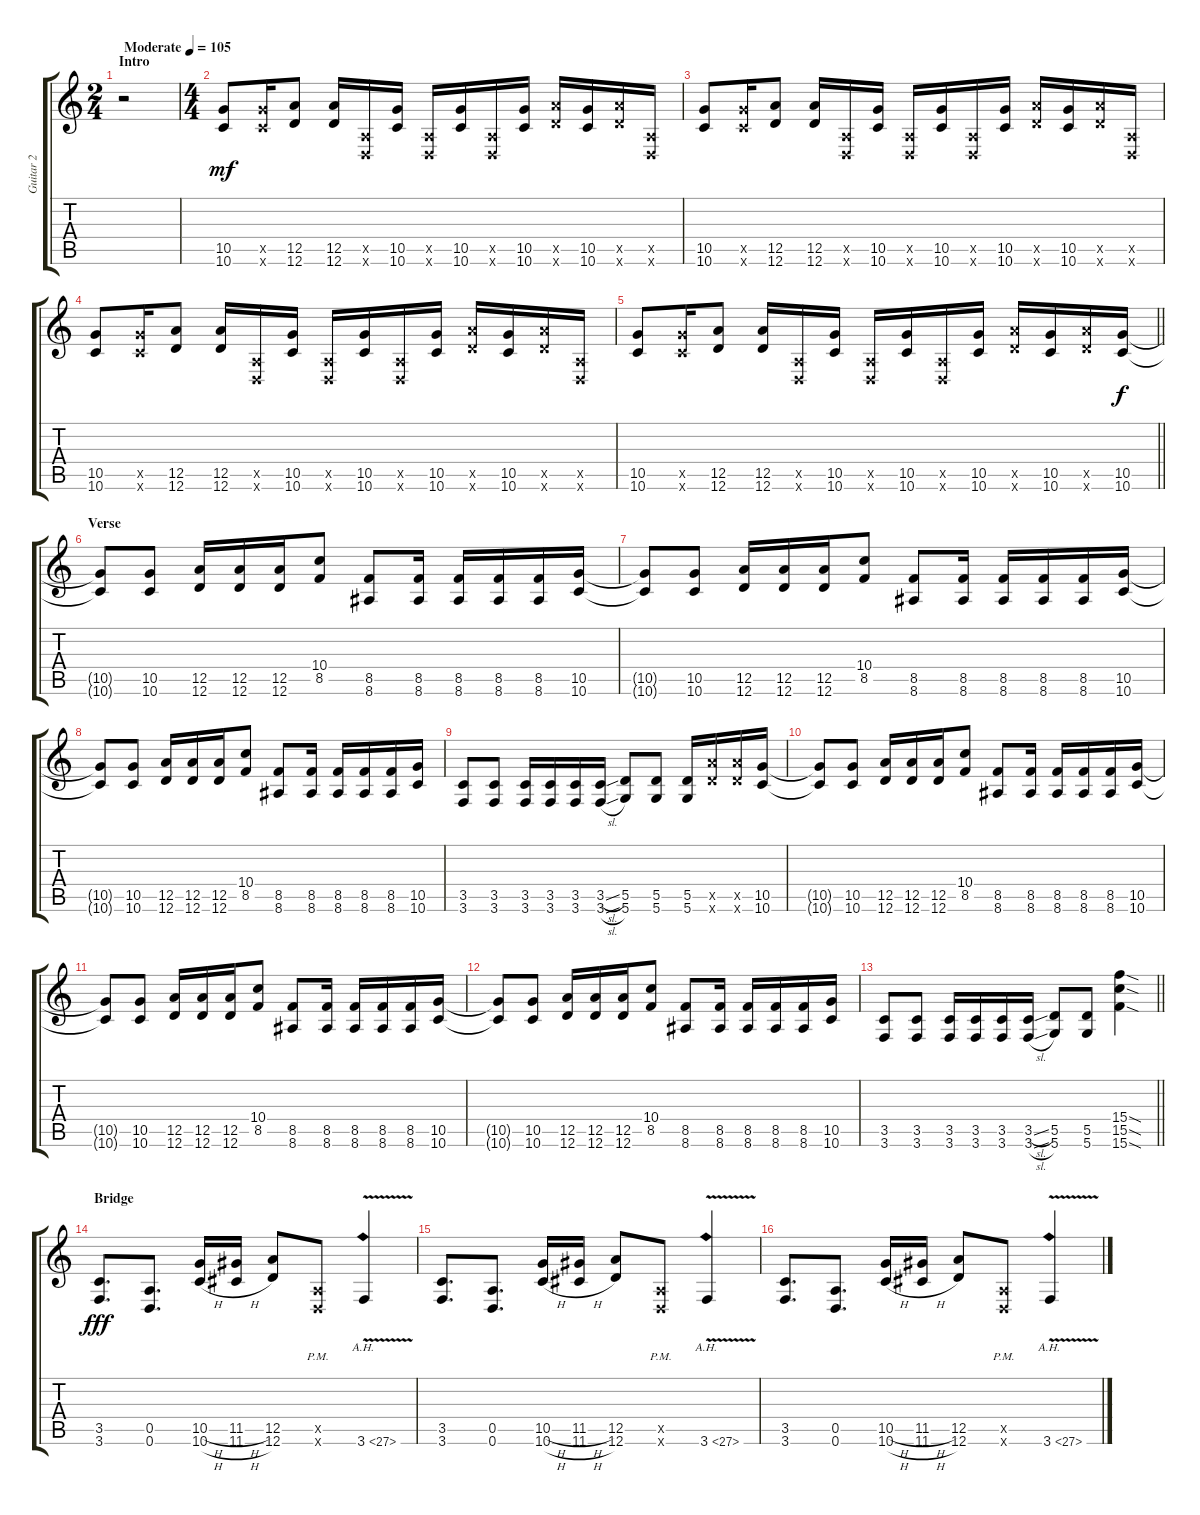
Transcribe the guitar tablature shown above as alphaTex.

\track ("Guitar 2" "Guitar 2") {instrument overdrivenguitar}
\staff {score tabs}
\tuning (E4 B3 G3 D3 A2 D2) {hide}
\ts (2 4)
\section ("" "Intro")
\tempo (105 "Moderate")
\clef g2
\ks c
r.2{dy mf volume 10 balance 8 instrument overdrivenguitar} |
\ts (4 4)
(10.5 10.6).8 (10.5{x} 10.6{x}).16 (12.5 12.6).8 (12.5 12.6).16 (0.5{x} 0.6{x}).16 (10.5 10.6).16 (0.5{x} 0.6{x}).16 (10.5 10.6).16 (0.5{x} 0.6{x}).16 (10.5 10.6).16 (12.5{x} 12.6{x}).16 (10.5 10.6).16 (12.5{x} 12.6{x}).16 (0.5{x} 0.6{x}).16 |
(10.5 10.6).8 (10.5{x} 10.6{x}).16 (12.5 12.6).8 (12.5 12.6).16 (0.5{x} 0.6{x}).16 (10.5 10.6).16 (0.5{x} 0.6{x}).16 (10.5 10.6).16 (0.5{x} 0.6{x}).16 (10.5 10.6).16 (12.5{x} 12.6{x}).16 (10.5 10.6).16 (12.5{x} 12.6{x}).16 (0.5{x} 0.6{x}).16 |
(10.5 10.6).8 (10.5{x} 10.6{x}).16 (12.5 12.6).8 (12.5 12.6).16 (0.5{x} 0.6{x}).16 (10.5 10.6).16 (0.5{x} 0.6{x}).16 (10.5 10.6).16 (0.5{x} 0.6{x}).16 (10.5 10.6).16 (12.5{x} 12.6{x}).16 (10.5 10.6).16 (12.5{x} 12.6{x}).16 (0.5{x} 0.6{x}).16 |
\barLineRight lightlight
(10.5 10.6).8 (10.5{x} 10.6{x}).16 (12.5 12.6).8 (12.5 12.6).16 (0.5{x} 0.6{x}).16 (10.5 10.6).16 (0.5{x} 0.6{x}).16 (10.5 10.6).16 (0.5{x} 0.6{x}).16 (10.5 10.6).16 (12.5{x} 12.6{x}).16 (10.5 10.6).16 (12.5{x} 12.6{x}).16 (10.5 10.6).16{dy f balance 3} |
\section ("" "Verse")
(10.5{t} 10.6{t}).8 (10.5 10.6).8 (12.5 12.6).16 (12.5 12.6).16 (12.5 12.6).16 (10.4 8.5).8 (8.5 8.6).8 (8.5 8.6).16 (8.5 8.6).16 (8.5 8.6).16 (8.5 8.6).16 (10.5 10.6).16 |
(10.5{t} 10.6{t}).8 (10.5 10.6).8 (12.5 12.6).16 (12.5 12.6).16 (12.5 12.6).16 (10.4 8.5).8 (8.5 8.6).8 (8.5 8.6).16 (8.5 8.6).16 (8.5 8.6).16 (8.5 8.6).16 (10.5 10.6).16 |
(10.5{t} 10.6{t}).8 (10.5 10.6).8 (12.5 12.6).16 (12.5 12.6).16 (12.5 12.6).16 (10.4 8.5).8 (8.5 8.6).8 (8.5 8.6).16 (8.5 8.6).16 (8.5 8.6).16 (8.5 8.6).16 (10.5 10.6).16 |
(3.5 3.6).8 (3.5 3.6).8 (3.5 3.6).16 (3.5 3.6).16 (3.5 3.6).16 (3.5{sl} 3.6{sl}).16 (5.5 5.6).8 (5.5 5.6).8 (5.5 5.6).16 (12.5{x} 12.6{x}).16 (12.5{x} 12.6{x}).16 (10.5 10.6).16 |
(10.5{t} 10.6{t}).8 (10.5 10.6).8 (12.5 12.6).16 (12.5 12.6).16 (12.5 12.6).16 (10.4 8.5).8 (8.5 8.6).8 (8.5 8.6).16 (8.5 8.6).16 (8.5 8.6).16 (8.5 8.6).16 (10.5 10.6).16 |
(10.5{t} 10.6{t}).8 (10.5 10.6).8 (12.5 12.6).16 (12.5 12.6).16 (12.5 12.6).16 (10.4 8.5).8 (8.5 8.6).8 (8.5 8.6).16 (8.5 8.6).16 (8.5 8.6).16 (8.5 8.6).16 (10.5 10.6).16 |
(10.5{t} 10.6{t}).8 (10.5 10.6).8 (12.5 12.6).16 (12.5 12.6).16 (12.5 12.6).16 (10.4 8.5).8 (8.5 8.6).8 (8.5 8.6).16 (8.5 8.6).16 (8.5 8.6).16 (8.5 8.6).16 (10.5 10.6).16 |
\barLineRight lightlight
(3.5 3.6).8 (3.5 3.6).8 (3.5 3.6).16 (3.5 3.6).16 (3.5 3.6).16 (3.5{sl} 3.6{sl}).16 (5.5 5.6).8 (5.5 5.6).8 (15.4{sod} 15.5{sod} 15.6{sod}).4 |
\section ("" "Bridge")
(3.5 3.6).8{d dy fff} (0.5 0.6).8{d} (10.5{h} 10.6{h}).16 (11.5{h} 11.6{h}).16 (12.5 12.6).8 (0.5{pm x} 0.6{pm x}).8 3.6{ah 24 v}.4 |
(3.5 3.6).8{d} (0.5 0.6).8{d} (10.5{h} 10.6{h}).16 (11.5{h} 11.6{h}).16 (12.5 12.6).8 (0.5{pm x} 0.6{pm x}).8 3.6{ah 24 v}.4 |
(3.5 3.6).8{d} (0.5 0.6).8{d} (10.5{h} 10.6{h}).16 (11.5{h} 11.6{h}).16 (12.5 12.6).8 (0.5{pm x} 0.6{pm x}).8 3.6{ah 24 v}.4
